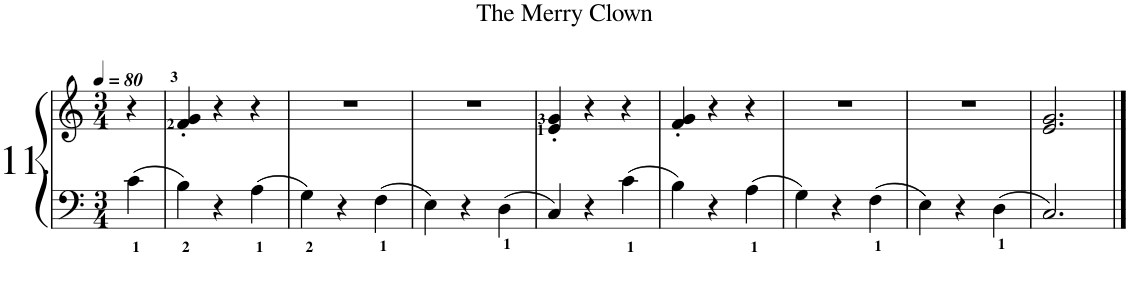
**kern	**kern
*part1	*part1
*staff2	*staff1
*I"Piano	*
*I'Pno.	*
!!LO:PB:g=z
*clefF4	*clefG2
*k[]	*k[]
*M3/4	*M3/4
*MM80	*MM80
=1	=1
4c<\	4r
=2	=2
4B<\	4f/' 4g/'
4r	4r
4A<\	4r
=3	=3
4G<\	2.r
4r	.
4F<\	.
=4	=4
4E\	2.r
4r	.
4D<\	.
=5	=5
4C/	4e/' 4g/'
4r	4r
4c<\	4r
=6	=6
4B\	4f/' 4g/'
4r	4r
4A<\	4r
=7	=7
4G\	2.r
4r	.
4F<\	.
=8	=8
4E\	2.r
4r	.
4D<\	.
=9	=9
2.C/	2.e/ 2.g/
==	==
*-	*-
